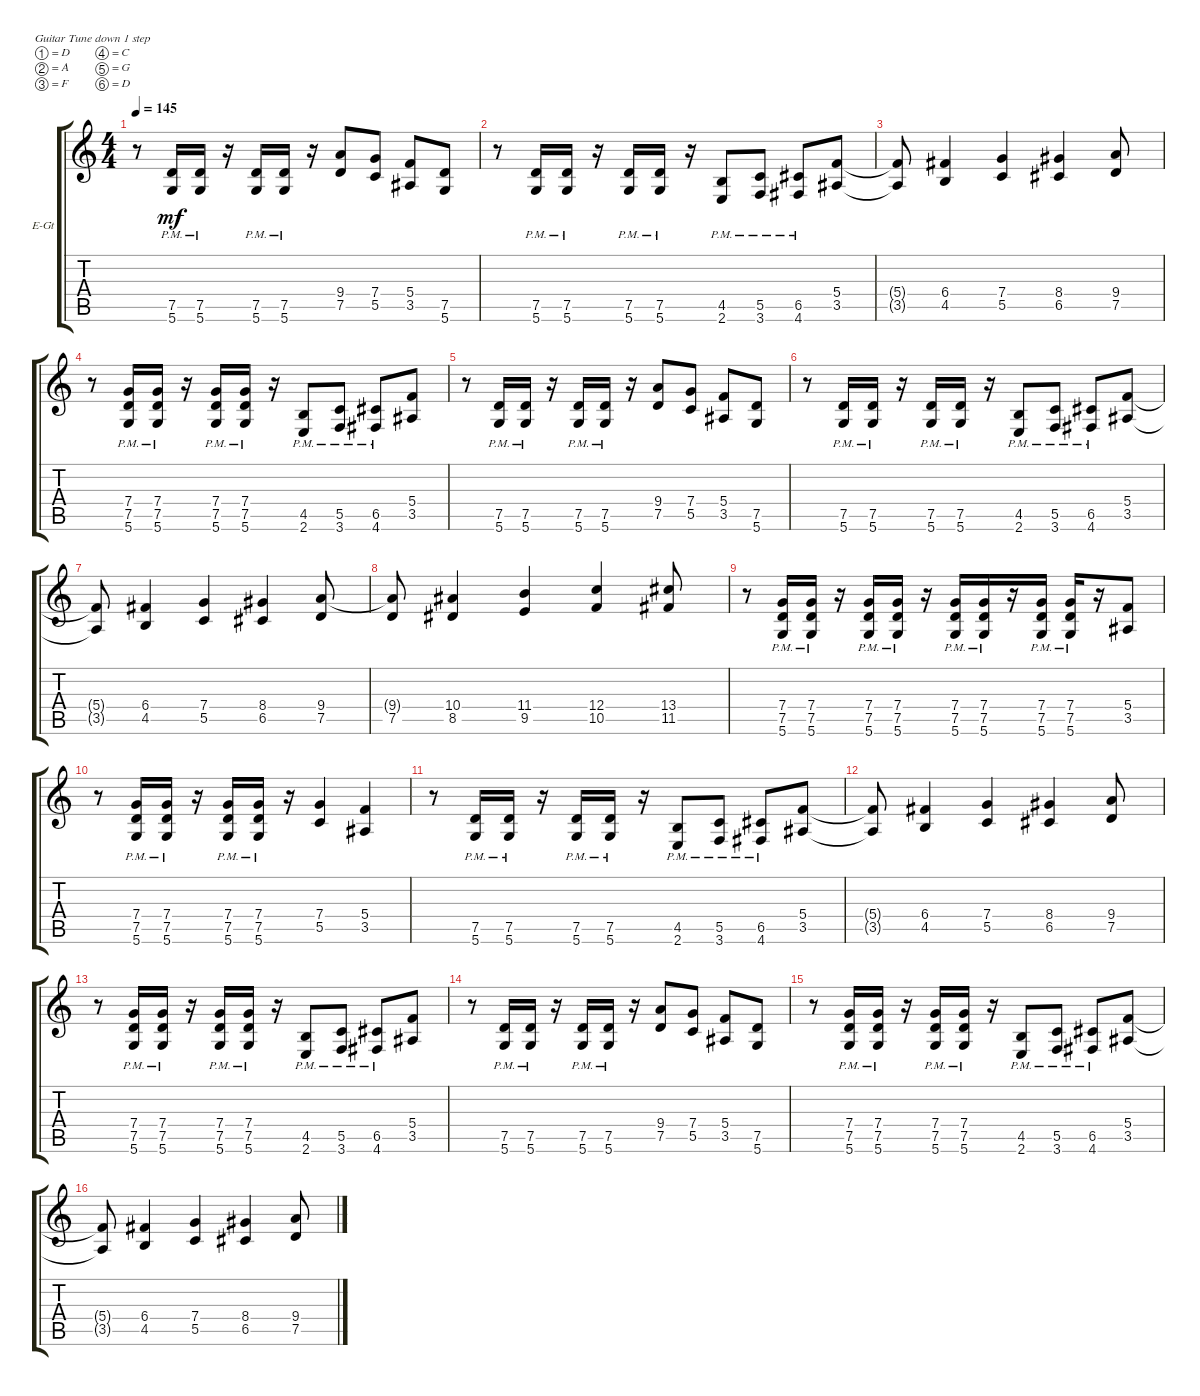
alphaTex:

\defaultSystemsLayout 4
\bracketExtendMode groupsimilarinstruments
\firstSystemTrackNameOrientation horizontal
\otherSystemsTrackNameOrientation horizontal
\track ("Rithm Guitar 1" "E-Gt") {instrument distortionguitar}
\staff {score tabs}
\tuning (D4 A3 F3 C3 G2 D2)
\ts (4 4)
\tempo 145
\clef g2
\ks c
r.8{dy mf} (5.6{pm} 7.5{pm}).16 (5.6{pm} 7.5{pm}).16 r.16 (5.6{pm} 7.5{pm}).16 (5.6{pm} 7.5{pm}).16 r.16 (9.4 7.5).8 (5.5 7.4).8 (3.5 5.4).8 (5.6 7.5).8 |
r.8 (5.6{pm} 7.5{pm}).16 (5.6{pm} 7.5{pm}).16 r.16 (5.6{pm} 7.5{pm}).16 (5.6{pm} 7.5{pm}).16 r.16 (2.6{pm} 4.5{pm}).8 (3.6{pm} 5.5{pm}).8 (4.6{pm} 6.5{pm}).8 (3.5 5.4).8 |
(3.5{t} 5.4{t}).8 (4.5 6.4).4 (5.5 7.4).4 (6.5 8.4).4 (7.5 9.4).8 |
r.8 (5.6{pm} 7.5{pm} 7.4{pm}).16 (5.6{pm} 7.5{pm} 7.4{pm}).16 r.16 (5.6{pm} 7.5{pm} 7.4{pm}).16 (5.6{pm} 7.5{pm} 7.4{pm}).16 r.16 (2.6{pm} 4.5{pm}).8 (3.6{pm} 5.5{pm}).8 (4.6{pm} 6.5{pm}).8 (3.5 5.4).8 |
r.8 (5.6{pm} 7.5{pm}).16 (5.6{pm} 7.5{pm}).16 r.16 (5.6{pm} 7.5{pm}).16 (5.6{pm} 7.5{pm}).16 r.16 (9.4 7.5).8 (5.5 7.4).8 (3.5 5.4).8 (5.6 7.5).8 |
r.8 (5.6{pm} 7.5{pm}).16 (5.6{pm} 7.5{pm}).16 r.16 (5.6{pm} 7.5{pm}).16 (5.6{pm} 7.5{pm}).16 r.16 (2.6{pm} 4.5{pm}).8 (3.6{pm} 5.5{pm}).8 (4.6{pm} 6.5{pm}).8 (3.5 5.4).8 |
(3.5{t} 5.4{t}).8 (4.5 6.4).4 (5.5 7.4).4 (6.5 8.4).4 (7.5 9.4).8 |
(7.5 9.4{t}).8 (8.5 10.4).4 (9.5 11.4).4 (10.5 12.4).4 (11.5 13.4).8 |
r.8 (5.6{pm} 7.5{pm} 7.4{pm}).16 (5.6{pm} 7.5{pm} 7.4{pm}).16 r.16 (5.6{pm} 7.5{pm} 7.4{pm}).16 (5.6{pm} 7.5{pm} 7.4{pm}).16 r.16 (5.6{pm} 7.5{pm} 7.4{pm}).16 (5.6{pm} 7.5{pm} 7.4{pm}).16 r.16 (5.6{pm} 7.5{pm} 7.4{pm}).16 (5.6{pm} 7.5{pm} 7.4{pm}).16 r.16 (3.5 5.4).8 |
r.8 (5.6{pm} 7.5{pm} 7.4).16 (5.6{pm} 7.5{pm} 7.4).16 r.16 (5.6{pm} 7.5{pm} 7.4).16 (5.6{pm} 7.5{pm} 7.4).16 r.16 (5.5 7.4).4 (3.5 5.4).4 |
r.8 (5.6{pm} 7.5{pm}).16 (5.6{pm} 7.5{pm}).16 r.16 (5.6{pm} 7.5{pm}).16 (5.6{pm} 7.5{pm}).16 r.16 (2.6{pm} 4.5{pm}).8 (3.6{pm} 5.5{pm}).8 (4.6{pm} 6.5{pm}).8 (3.5 5.4).8 |
(3.5{t} 5.4{t}).8 (4.5 6.4).4 (5.5 7.4).4 (6.5 8.4).4 (7.5 9.4).8 |
r.8 (5.6{pm} 7.5{pm} 7.4{pm}).16 (5.6{pm} 7.5{pm} 7.4{pm}).16 r.16 (5.6{pm} 7.5{pm} 7.4{pm}).16 (5.6{pm} 7.5{pm} 7.4{pm}).16 r.16 (2.6{pm} 4.5{pm}).8 (3.6{pm} 5.5{pm}).8 (4.6{pm} 6.5{pm}).8 (3.5 5.4).8 |
r.8 (5.6{pm} 7.5{pm}).16 (5.6{pm} 7.5{pm}).16 r.16 (5.6{pm} 7.5{pm}).16 (5.6{pm} 7.5{pm}).16 r.16 (9.4 7.5).8 (5.5 7.4).8 (3.5 5.4).8 (5.6 7.5).8 |
r.8 (5.6{pm} 7.5{pm} 7.4{pm}).16 (5.6{pm} 7.5{pm} 7.4{pm}).16 r.16 (5.6{pm} 7.5{pm} 7.4{pm}).16 (5.6{pm} 7.5{pm} 7.4{pm}).16 r.16 (2.6{pm} 4.5{pm}).8 (3.6{pm} 5.5{pm}).8 (4.6{pm} 6.5{pm}).8 (3.5 5.4).8 |
(3.5{t} 5.4{t}).8 (4.5 6.4).4 (5.5 7.4).4 (6.5 8.4).4 (7.5 9.4).8
